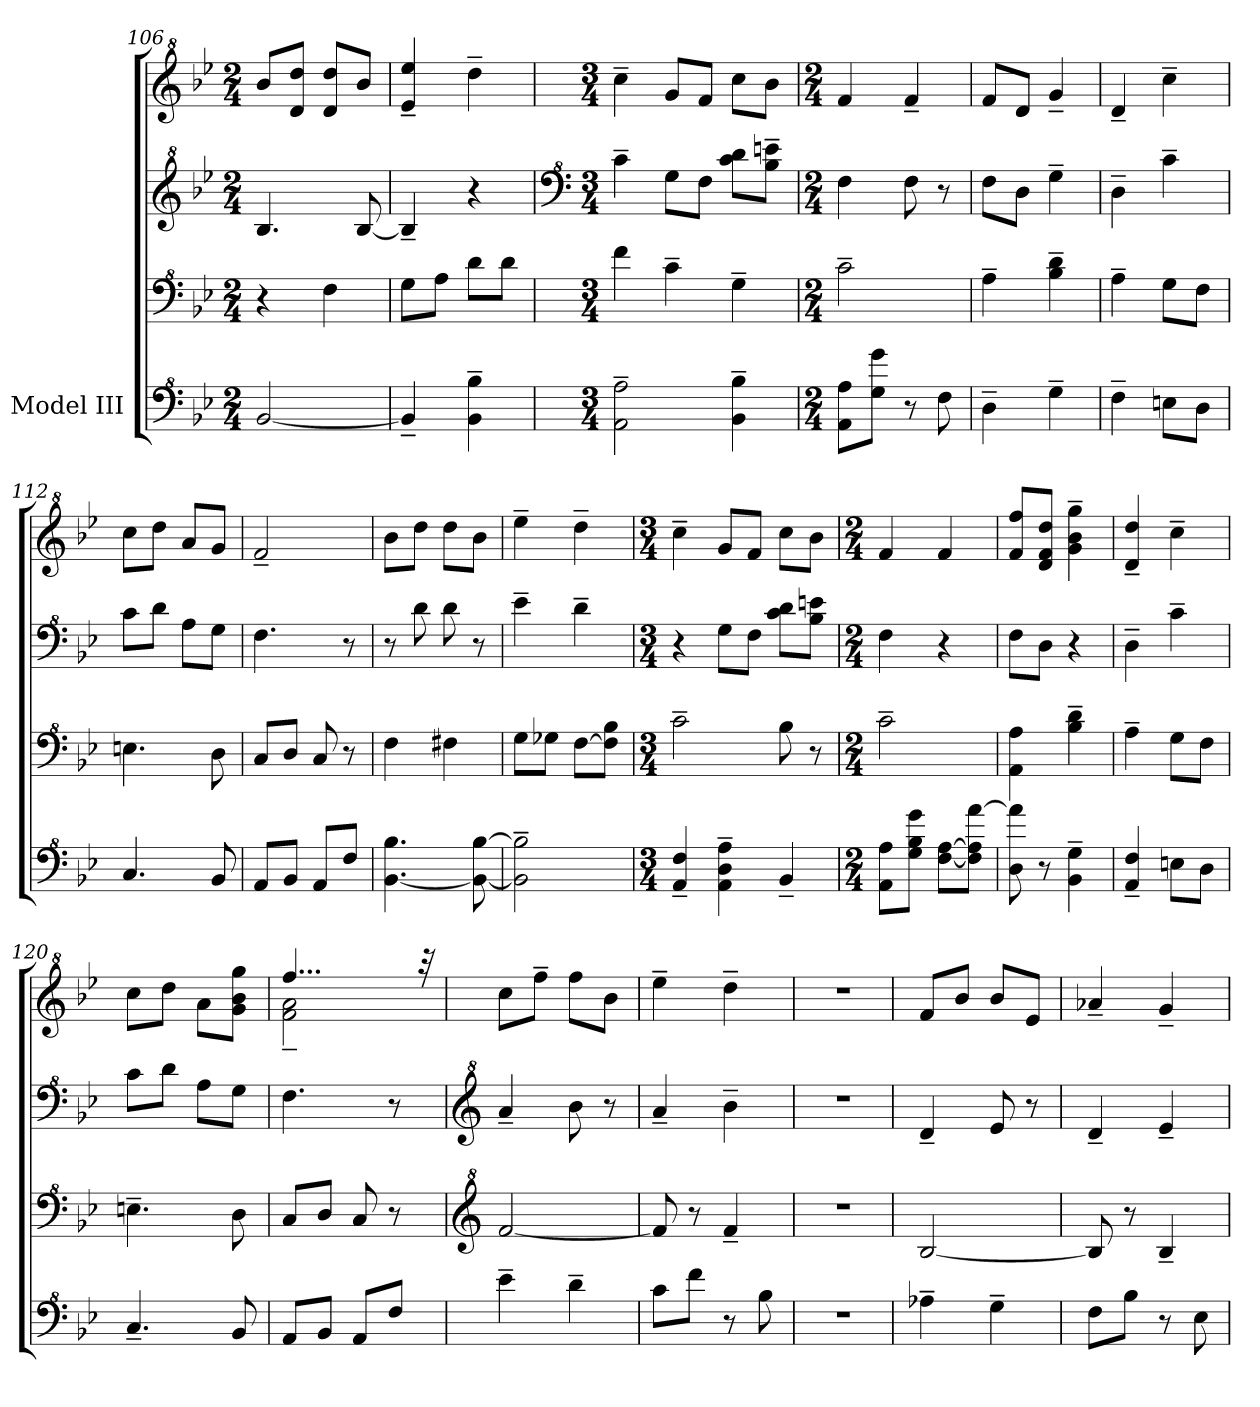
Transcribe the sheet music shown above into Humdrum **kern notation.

**kern	**kern	**kern	**kern
*part1	*part1	*part1	*part1
*staff4	*staff3	*staff2	*staff1
*I"Model III	*	*	*
*clefF^4	*clefF^4	*clefG^2	*clefG^2
*k[b-e-]	*k[b-e-]	*k[b-e-]	*k[b-e-]
*M2/4	*M2/4	*M2/4	*M2/4
=106	=106	=106	=106
[2B-/	4r	4.b-/	8bb-/L
.	.	.	8dd/ 8ddd/J
.	4f\	.	8dd/ 8ddd/L
.	.	[8b-/	8bb-/J
=107	=107	=107	=107
4B-~/]	8g\L	4b-~/]	4ee-/~ 4eee-/~
.	8a\J	.	.
4B-\~ 4b-\~	8dd\L	4r	4ddd~\
.	8dd\J	.	.
=108	=108	=108	=108
*	*	*clefF^4	*
*M3/4	*M3/4	*M3/4	*M3/4
2A\~ 2a\~	4ff\	4cc~\	4ccc~\
.	4cc~\	8g\L	8gg/L
.	.	8f\J	8ff/J
4B-\~ 4b-\~	4g~\	8cc\ 8dd\L	8ccc\L
.	.	8b-\~ 8een\~J	8bb-\J
!!LO:PB:g=z
=109	=109	=109	=109
*M2/4	*M2/4	*M2/4	*M2/4
8A\ 8a\L	2cc~\	4f\	4ff/
8g\ 8gg\J	.	.	.
8r	.	8f\	4ff~/
8f\	.	8r	.
=110	=110	=110	=110
4d~\	4a~\	8f\L	8ff/L
.	.	8d\J	8dd/J
4g~\	4b-\~ 4dd\~	4g~\	4gg~/
=111	=111	=111	=111
4f~\	4a~\	4d~\	4dd~/
8en\L	8g\L	4cc~\	4ccc~\
8d\J	8f\J	.	.
=112	=112	=112	=112
4.c/	4.en\	8cc\L	8ccc\L
.	.	8dd\J	8ddd\J
.	.	8a\L	8aa/L
8B-/	8d\	8g\J	8gg/J
=113	=113	=113	=113
8A/L	8c/L	4.f\	2ff~/
8B-/J	8d/J	.	.
8A/L	8c/	.	.
8f/J	8r	8r	.
=114	=114	=114	=114
[4.B-\ 4.b-\	4f\	8r	8bb-\L
.	.	8dd\	8ddd\J
.	4f#X\	8dd\	8ddd\L
8B-\_ [8b-\	.	8r	8bb-\J
=115	=115	=115	=115
2B-\]~ 2b-\]~	8g\L	4ee-~\	4eee-~\
.	8g-X\J	.	.
.	[8f\L	4dd~\	4ddd~\
.	8f\] 8b-\J	.	.
!!LO:LB:g=z
=116	=116	=116	=116
*M3/4	*M3/4	*M3/4	*M3/4
4A/~ 4f/~	2cc~\	4r	4ccc~\
4A\~ 4d\~ 4a\~	.	8g\L	8gg/L
.	.	8f\J	8ff/J
4B-~/	8b-\	8cc\ 8dd\L	8ccc\L
.	8r	8b-\ 8een\J	8bb-\J
=117	=117	=117	=117
*M2/4	*M2/4	*M2/4	*M2/4
8A\ 8a\L	2cc~\	4f\	4ff/
8g\ 8b-\ 8gg\J	.	.	.
[8f\ [8a\L	.	4r	4ff/
8f\] 8a\] [8aa\J	.	.	.
=118	=118	=118	=118
8d\ 8aa\]	4A\ 4a\	8f\L	8ff/ 8fff/L
8r	.	8d\J	8dd/ 8ff/ 8ddd/J
4B-\~ 4g\~	4b-\~ 4dd\~	4r	4gg\~ 4bb-\~ 4ggg\~
=119	=119	=119	=119
4A/~ 4f/~	4a~\	4d~\	4dd/~ 4ddd/~
8en\L	8g\L	4cc~\	4ccc~\
8d\J	8f\J	.	.
=120	=120	=120	=120
4.c~/	4.en~\	8cc\L	8ccc\L
.	.	8dd\J	8ddd\J
.	.	8a\L	8aa\L
8B-/	8d\	8g\J	8gg\ 8bb-\ 8ggg\J
=121	=121	=121	=121
*	*	*	*^
8A/L	8c/L	4.f\	4...fff/	2ff\~ 2aa\~
8B-/J	8d/J	.	.	.
8A/L	8c/	.	.	.
8f/J	8r	8r	.	.
.	.	.	32r	.
*	*	*	*v	*v
!!LO:LB:g=z
=122	=122	=122	=122
*	*clefG^2	*clefG^2	*
4ee-~\	[2ff/	4aa~/	8ccc\L
.	.	.	8fff~\J
4dd~\	.	8bb-\	8fff\L
.	.	8r	8bb-\J
=123	=123	=123	=123
8cc\L	8ff/]	4aa~/	4eee-~\
8ff\J	8r	.	.
8r	4ff~/	4bb-~\	4ddd~\
8b-\	.	.	.
=124	=124	=124	=124
*	*	*	*MM58
2r	2r	2r	2r
=125	=125	=125	=125
*	*	*	*MM69
4a-X~\	[2b-/	4dd~/	8ff/L
.	.	.	8bb-/J
4g~\	.	8ee-/	8bb-/L
.	.	8r	8ee-/J
=126	=126	=126	=126
8f\L	8b-/]	4dd~/	4aa-X~/
8b-\J	8r	.	.
8r	4b-~/	4ee-~/	4gg~/
8e-\	.	.	.
=	=	=	=
*-	*-	*-	*-
